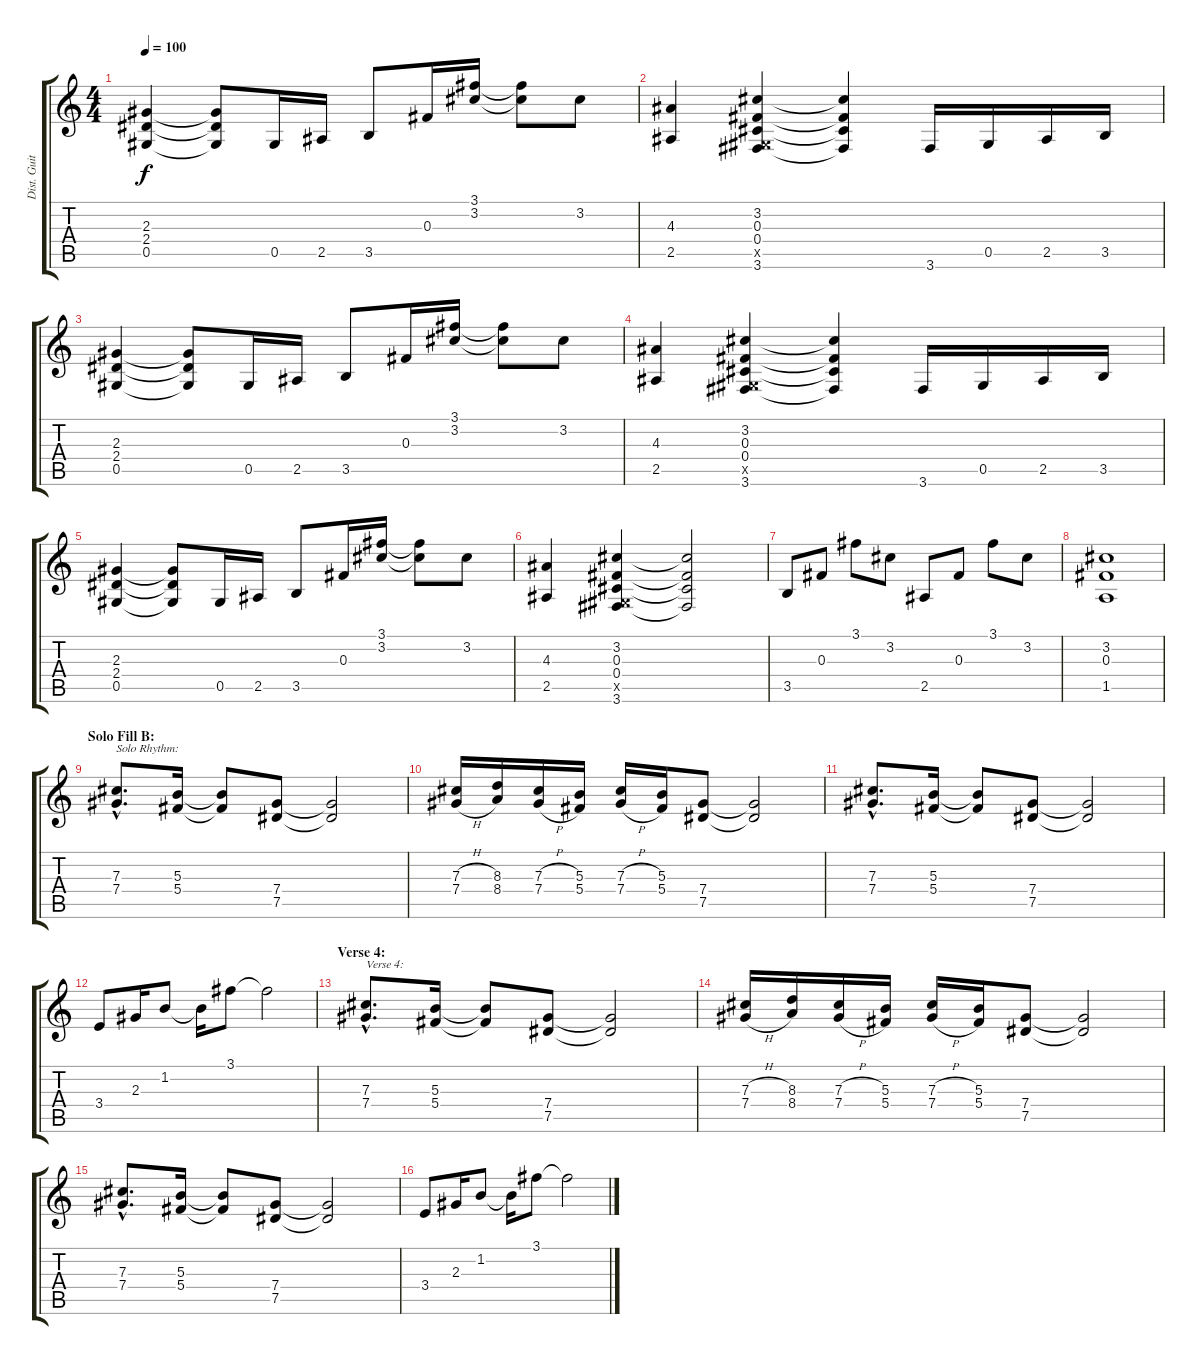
\track ("Dist. Guitar 2" "Dist. Guit") {instrument distortionguitar}
\staff {score tabs}
\tuning (Eb4 Bb3 Gb3 Db3 Ab2 Eb2) {hide}
\ts (4 4)
\tempo 100
\clef g2
\ks c
(2.3 2.4 0.5).4{dy f} (2.3{t} 2.4{t} 0.5{t}).8 0.5.16 2.5.16 3.5.8 0.3.16 (3.1 3.2).16 (3.1{t} 3.2{t}).8 3.2.8 |
(4.3 2.5).4 (3.2 0.3 0.4 0.5{x} 3.6).4 (3.2{t} 0.3{t} 0.4{t} 3.6{t}).4 3.6.16 0.5.16 2.5.16 3.5.16 |
(2.3 2.4 0.5).4 (2.3{t} 2.4{t} 0.5{t}).8 0.5.16 2.5.16 3.5.8 0.3.16 (3.1 3.2).16 (3.1{t} 3.2{t}).8 3.2.8 |
(4.3 2.5).4 (3.2 0.3 0.4 0.5{x} 3.6).4 (3.2{t} 0.3{t} 0.4{t} 3.6{t}).4 3.6.16 0.5.16 2.5.16 3.5.16 |
(2.3 2.4 0.5).4 (2.3{t} 2.4{t} 0.5{t}).8 0.5.16 2.5.16 3.5.8 0.3.16 (3.1 3.2).16 (3.1{t} 3.2{t}).8 3.2.8 |
(4.3 2.5).4 (3.2 0.3 0.4 0.5{x} 3.6).4 (3.2{t} 0.3{t} 0.4{t} 3.6{t}).2 |
3.5.8 0.3.8 3.1.8 3.2.8 2.5.8 0.3.8 3.1.8 3.2.8 |
(3.2 0.3 1.5).1 |
\section ("" "Solo Fill B:")
(7.3{hac} 7.4{hac}).8{d txt "Solo Rhythm:"} (5.3 5.4).16 (5.3{t} 5.4{t}).8 (7.4 7.5).8 (7.4{t} 7.5{t}).2 |
(7.3{h} 7.4{h}).16 (8.3 8.4).16 (7.3{h} 7.4{h}).16 (5.3 5.4).16 (7.3{h} 7.4{h}).16 (5.3 5.4).16 (7.4 7.5).8 (7.4{t} 7.5{t}).2 |
(7.3{hac} 7.4{hac}).8{d} (5.3 5.4).16 (5.3{t} 5.4{t}).8 (7.4 7.5).8 (7.4{t} 7.5{t}).2 |
3.4.8 2.3.16 1.2.8 1.2{t}.16 3.1.8 3.1{t}.2 |
\section ("" "Verse 4:")
(7.3{hac} 7.4{hac}).8{d txt "Verse 4:"} (5.3 5.4).16 (5.3{t} 5.4{t}).8 (7.4 7.5).8 (7.4{t} 7.5{t}).2 |
(7.3{h} 7.4{h}).16 (8.3 8.4).16 (7.3{h} 7.4{h}).16 (5.3 5.4).16 (7.3{h} 7.4{h}).16 (5.3 5.4).16 (7.4 7.5).8 (7.4{t} 7.5{t}).2 |
(7.3{hac} 7.4{hac}).8{d} (5.3 5.4).16 (5.3{t} 5.4{t}).8 (7.4 7.5).8 (7.4{t} 7.5{t}).2 |
3.4.8 2.3.16 1.2.8 1.2{t}.16 3.1.8 3.1{t}.2
